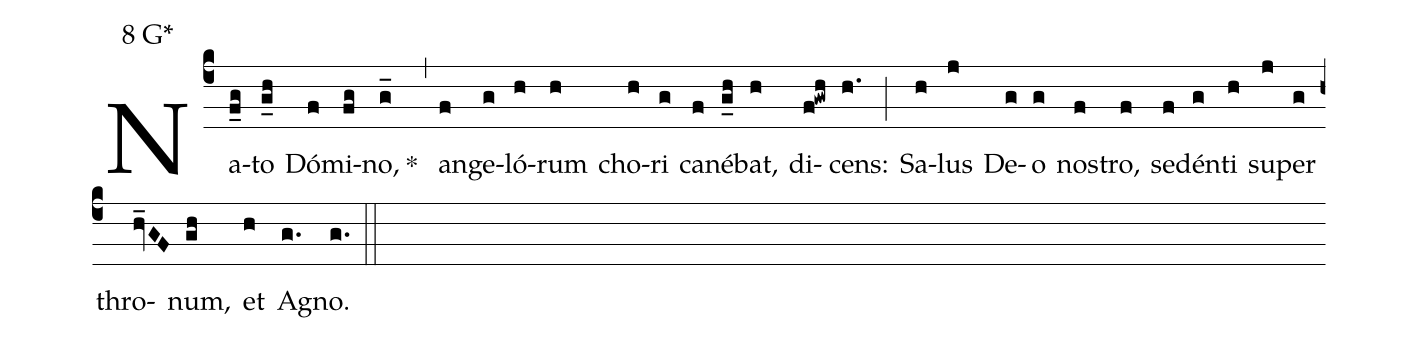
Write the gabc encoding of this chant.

mode:8 G*;
%%
(c4)Na(f_g)to(g_h) Dó(f)mi(fg)no,(g_) *()(,) an(f)ge(g)ló(h)rum(h) cho(h)ri(g) ca(f)né(g_h)bat,(h) di(f!gwh)cens:(h.) (;) Sa(h)lus(j) De(g)o(g) nos(f)tro,(f) se(f)dén(g)ti(h) su(j)per(g) thro(hv_GF)num,(gh) et(h) Ag(g.)no.(g.) (::)
